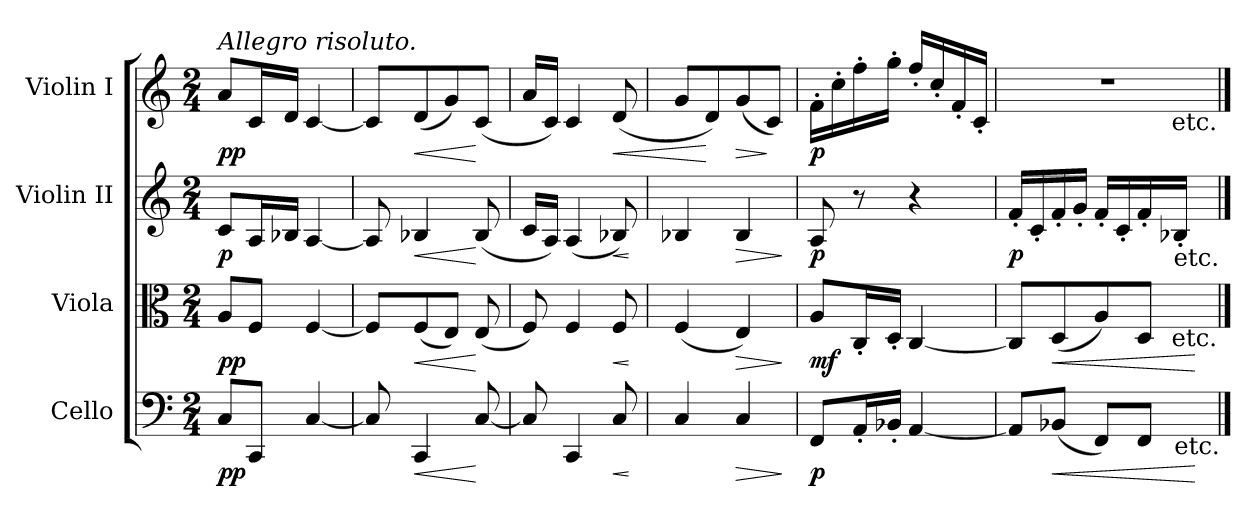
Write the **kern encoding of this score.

**kern	**dynam	**kern	**dynam	**kern	**dynam	**kern	**dynam
*part4	*part4	*part3	*part3	*part2	*part2	*part1	*part1
*staff4	*staff4	*staff3	*staff3	*staff2	*staff2	*staff1	*staff1
*I"Cello	*	*I"Viola	*	*I"Violin II	*	*I"Violin I	*
*	*	*I'Vla.	*	*I'Vln. II	*	*I'Vln. I	*
*clefF4	*	*clefC3	*	*clefG2	*	*clefG2	*
*k[]	*	*k[]	*	*k[]	*	*k[]	*
*a:	*	*a:	*	*a:	*	*a:	*
*M2/4	*	*M2/4	*	*M2/4	*	*M2/4	*
=1	=1	=1	=1	=1	=1	=1	=1
!	!	!	!	!	!	!LO:TX:a:i:t=Allegro risoluto.	!
!	!LO:DY:b	!	!LO:DY:b	!	!LO:DY:b	!	!LO:DY:b
8C/L	pp	8A/L	pp	8c/L	p	8a/L	pp
8CC/J	.	8F/J	.	16A/L	.	16c/L	.
.	.	.	.	16B-X/JJ	.	16d/JJ	.
[4C/	.	[4F/	.	[4A/	.	[4c/	.
=2	=2	=2	=2	=2	=2	=2	=2
8C/]	.	8F/L]	.	8A/]	.	8c/L]	.
!	!LO:HP:b	!	!LO:HP:b	!	!LO:HP:b	!	!LO:HP:b
4CC/	<	(<8F/	<	4B-X/	<	(<8d/	<
.	.	8E/J)	.	.	.	8g/)	.
[8C/	[	(<8E/	[	(<8B-/	[	(<8c/J	[
=3	=3	=3	=3	=3	=3	=3	=3
8C/]	.	8F/)	.	16c/LL	.	16a/LL	.
.	.	.	.	16A/JJ)	.	16c/JJ)	.
4CC/	.	4F/	.	(<4A/	.	4c/	.
!	!LO:HP:b	!	!LO:HP:b	!	!LO:HP:b	!	!LO:HP:b
8C/	<	8F/	<	8B-X/)	<	(<8d/	<
.	[	.	[	.	[	.	.
!!LO:LB:g=z
=4	=4	=4	=4	=4	=4	=4	=4
4C/	.	(<4F/	.	4B-X/	.	8g/L	.
.	.	.	.	.	.	8d/)	[
!	!LO:HP:b	!	!LO:HP:b	!	!LO:HP:b	!	!LO:HP:b
4C/	>	4E/)	>	4B-/	>	(<8g/	>
.	.	.	.	.	.	8c/J)	]
.	]	.	]	.	]	.	.
=5	=5	=5	=5	=5	=5	=5	=5
!	!LO:DY:b	!	!LO:DY:b	!	!LO:DY:b	!	!LO:DY:b
8FF/L	p	8A/L	mf	8A/	p	16f'>\LL	p
.	.	.	.	.	.	16cc'>\	.
16AA'</L	.	16C'</L	.	8r	.	16ff'>\	.
16BB-X'</JJ	.	16D'</JJ	.	.	.	16gg'>\JJ	.
[4AA/	.	[4C/	.	4r	.	16ff'</LL	.
.	.	.	.	.	.	16cc'</	.
.	.	.	.	.	.	16f'</	.
.	.	.	.	.	.	16c'</JJ	.
=6	=6	=6	=6	=6	=6	=6	=6
!	!	!	!	!	!LO:DY:b	!	!
8AA/L]	.	8C/L]	.	16f'</LL	p	2r	.
.	.	.	.	16c'</	.	.	.
!	!LO:HP:b	!	!LO:HP:b	!	!	!	!
(<8BB-X/J	<	(<8D/	<	16f'</	.	.	.
.	.	.	.	16g'</JJ	.	.	.
8FF/L)	.	8A/)	.	16f'</LL	.	.	.
.	.	.	.	16c'</	.	.	.
8FF/J	.	8D/J	.	16f'</	.	.	.
!	!	!	!	!LO:TX:b:t=etc.	!	!	!
.	.	.	.	16B-X'</JJ	.	.	.
.	[	.	[	.	.	.	.
!	!	!	!	!	!	!LO:TX:b:t=etc.	!
!	!	!LO:TX:b:t=etc.	!	!	!	!	!
!LO:TX:b:t=etc.	!	!	!	!	!	!	!
==	==	==	==	==	==	==	==
*-	*-	*-	*-	*-	*-	*-	*-
